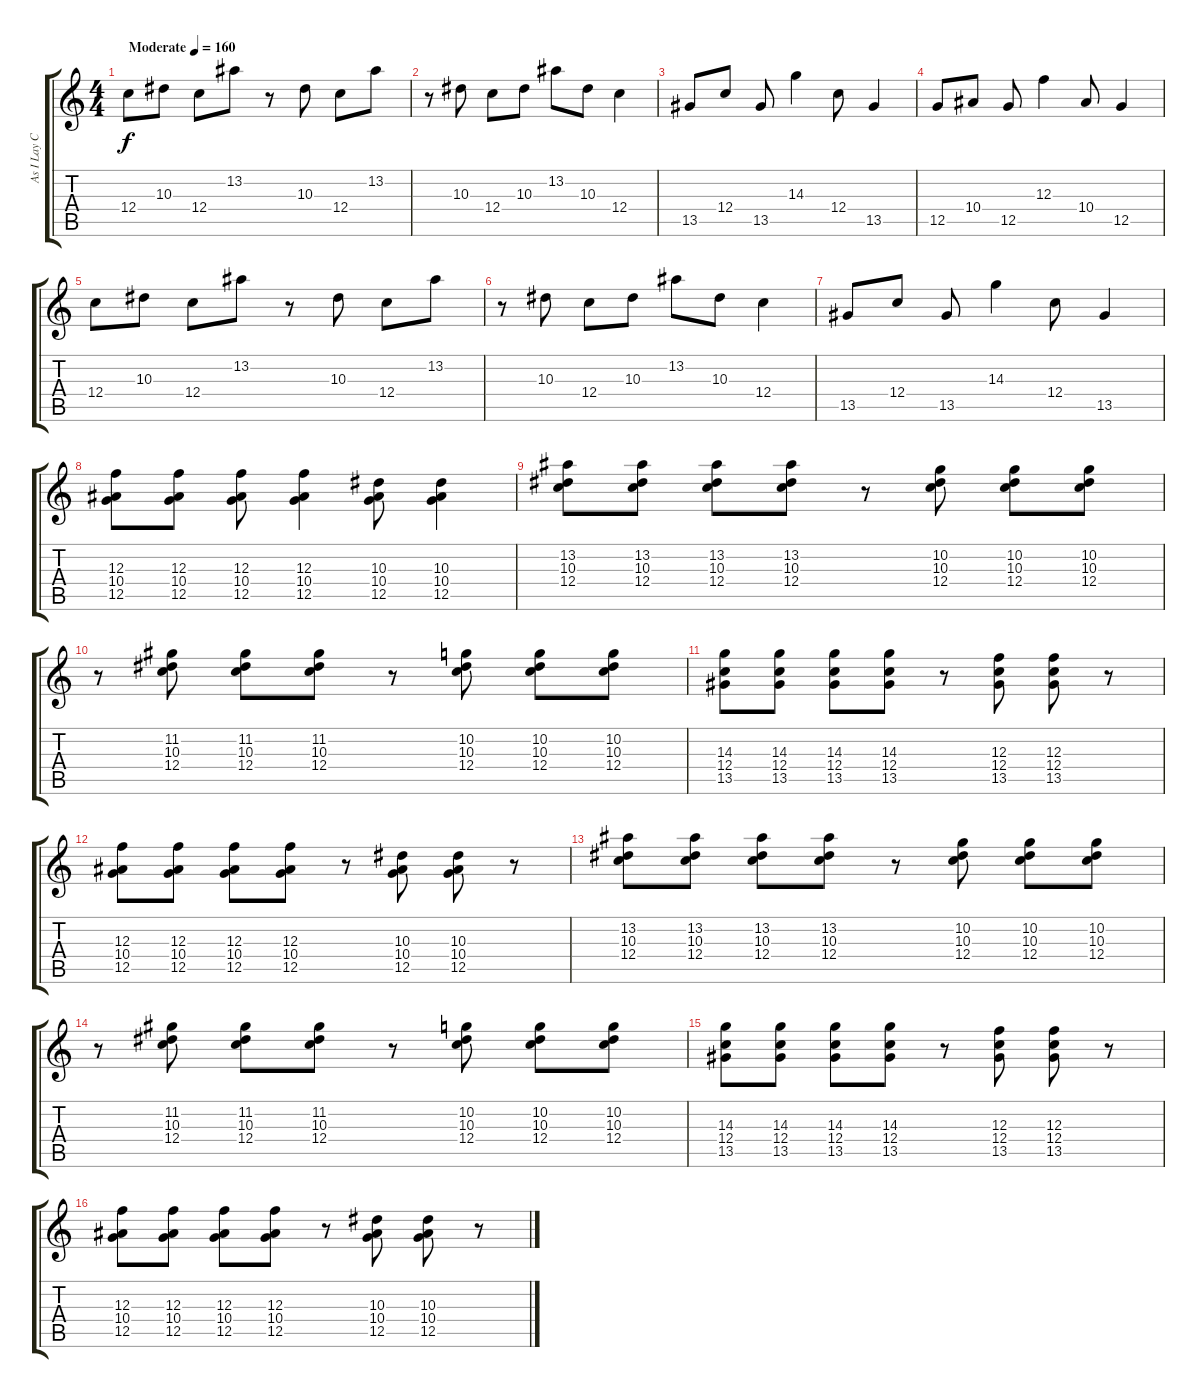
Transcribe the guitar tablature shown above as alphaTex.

\track ("As I Lay Curtis" "As I Lay C") {instrument overdrivenguitar}
\staff {score tabs}
\tuning (D4 A3 F3 C3 G2 C2) {hide}
\ts (4 4)
\tempo (160 "Moderate")
\clef g2
\ks c
12.4.8{dy f instrument overdrivenguitar} 10.3.8 12.4.8 13.2.8 r.8 10.3.8 12.4.8 13.2.8 |
r.8 10.3.8 12.4.8 10.3.8 13.2.8 10.3.8 12.4.4 |
13.5.8 12.4.8 13.5.8 14.3.4 12.4.8 13.5.4 |
12.5.8 10.4.8 12.5.8 12.3.4 10.4.8 12.5.4 |
12.4.8 10.3.8 12.4.8 13.2.8 r.8 10.3.8 12.4.8 13.2.8 |
r.8 10.3.8 12.4.8 10.3.8 13.2.8 10.3.8 12.4.4 |
13.5.8 12.4.8 13.5.8 14.3.4 12.4.8 13.5.4 |
(12.3 10.4 12.5).8 (12.3 10.4 12.5).8 (12.3 10.4 12.5).8 (12.3 10.4 12.5).4 (10.3 10.4 12.5).8 (10.3 10.4 12.5).4 |
(13.2 10.3 12.4).8 (13.2 10.3 12.4).8 (13.2 10.3 12.4).8 (13.2 10.3 12.4).8 r.8 (10.2 10.3 12.4).8 (10.2 10.3 12.4).8 (10.2 10.3 12.4).8 |
r.8 (11.2 10.3 12.4).8 (11.2 10.3 12.4).8 (11.2 10.3 12.4).8 r.8 (10.2 10.3 12.4).8 (10.2 10.3 12.4).8 (10.2 10.3 12.4).8 |
(14.3 12.4 13.5).8 (14.3 12.4 13.5).8 (14.3 12.4 13.5).8 (14.3 12.4 13.5).8 r.8 (12.3 12.4 13.5).8 (12.3 12.4 13.5).8 r.8 |
(12.3 10.4 12.5).8 (12.3 10.4 12.5).8 (12.3 10.4 12.5).8 (12.3 10.4 12.5).8 r.8 (10.3 10.4 12.5).8 (10.3 10.4 12.5).8 r.8 |
(13.2 10.3 12.4).8 (13.2 10.3 12.4).8 (13.2 10.3 12.4).8 (13.2 10.3 12.4).8 r.8 (10.2 10.3 12.4).8 (10.2 10.3 12.4).8 (10.2 10.3 12.4).8 |
r.8 (11.2 10.3 12.4).8 (11.2 10.3 12.4).8 (11.2 10.3 12.4).8 r.8 (10.2 10.3 12.4).8 (10.2 10.3 12.4).8 (10.2 10.3 12.4).8 |
(14.3 12.4 13.5).8 (14.3 12.4 13.5).8 (14.3 12.4 13.5).8 (14.3 12.4 13.5).8 r.8 (12.3 12.4 13.5).8 (12.3 12.4 13.5).8 r.8 |
(12.3 10.4 12.5).8 (12.3 10.4 12.5).8 (12.3 10.4 12.5).8 (12.3 10.4 12.5).8 r.8 (10.3 10.4 12.5).8 (10.3 10.4 12.5).8 r.8
